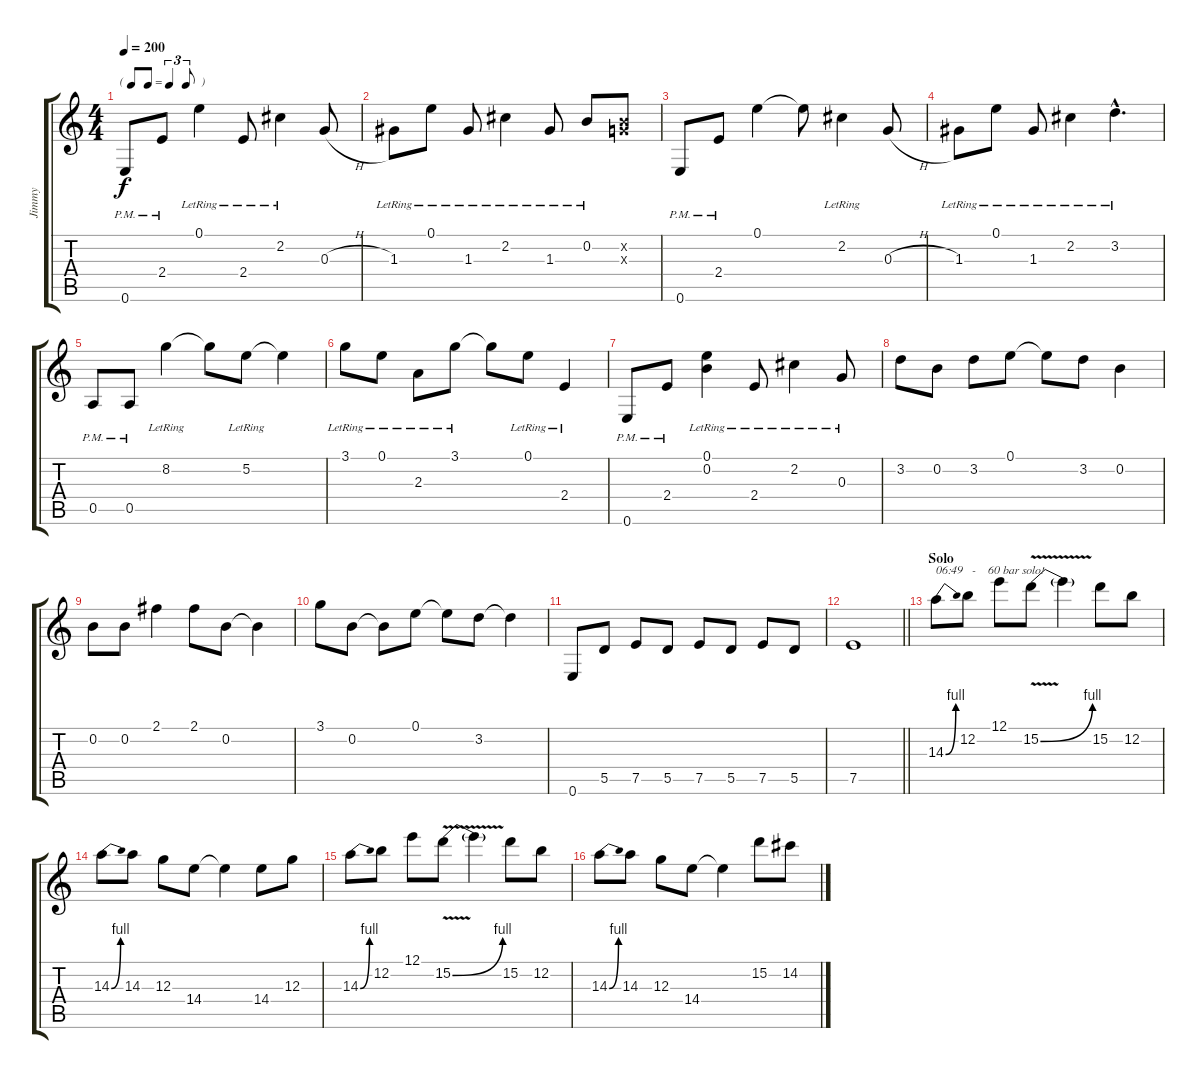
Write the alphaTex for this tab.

\track ("Jimmy" "Jimmy") {instrument overdrivenguitar}
\staff {score tabs}
\tuning (E4 B3 G3 D3 A2 E2) {hide}
\ts (4 4)
\tf triplet8th
\tempo 200
\clef g2
\ks c
0.6{pm}.8{dy f} 2.4{pm}.8 0.1{lr}.4 2.4{lr}.8 2.2{lr}.4 0.3{h}.8 |
1.3{lr}.8 0.1{lr}.8 1.3{lr}.8 2.2{lr}.4 1.3{lr}.8 0.2{lr}.8 (0.2{x} 0.3{x}).8 |
0.6{pm}.8 2.4{pm}.8 0.1.4 0.1{t}.8 2.2{lr}.4 0.3{h}.8 |
1.3{lr}.8 0.1{lr}.8 1.3{lr}.8 2.2{lr}.4 3.2{hac lr}.4{d} |
0.5{pm}.8{instrument electricguitarclean} 0.5{pm}.8 8.2{lr}.4 8.2{t}.8 5.2{lr}.8 5.2{t}.4 |
3.1{lr}.8 0.1{lr}.8 2.3{lr}.8 3.1{lr}.8 3.1{t}.8 0.1{lr}.8 2.4{lr}.4 |
0.6{pm}.8 2.4{pm}.8 (0.1{lr} 0.2{lr}).4 2.4{lr}.8 2.2{lr}.4 0.3{lr}.8 |
3.2.8 0.2.8 3.2.8 0.1.8 0.1{t}.8 3.2.8 0.2.4 |
0.2.8 0.2.8 2.1.4 2.1.8 0.2.8 0.2{t}.4 |
3.1.8 0.2.8 0.2{t}.8 0.1.8 0.1{t}.8 3.2.8 3.2{t}.4 |
0.6.8 5.5.8 7.5.8 5.5.8 7.5.8 5.5.8 7.5.8 5.5.8 |
\barLineRight lightlight
7.5.1 |
\section ("" "Solo")
14.3{be (bend 0 0 60 4)}.8{txt "06:49   -    60 bar solo!" instrument overdrivenguitar} 12.2.8 12.1.8 15.2{be (bend 0 0 60 4) v}.8 15.2{t}.4 15.2.8 12.2.8 |
14.3{be (bend 0 0 60 4)}.8 14.3.8 12.3.8 14.4.8 14.4{t}.4 14.4.8 12.3.8 |
14.3{be (bend 0 0 60 4)}.8 12.2.8 12.1.8 15.2{be (bend 0 0 60 4) v}.8 15.2{t}.4 15.2.8 12.2.8 |
14.3{be (bend 0 0 60 4)}.8 14.3.8 12.3.8 14.4.8 14.4{t}.4 15.2.8 14.2.8
